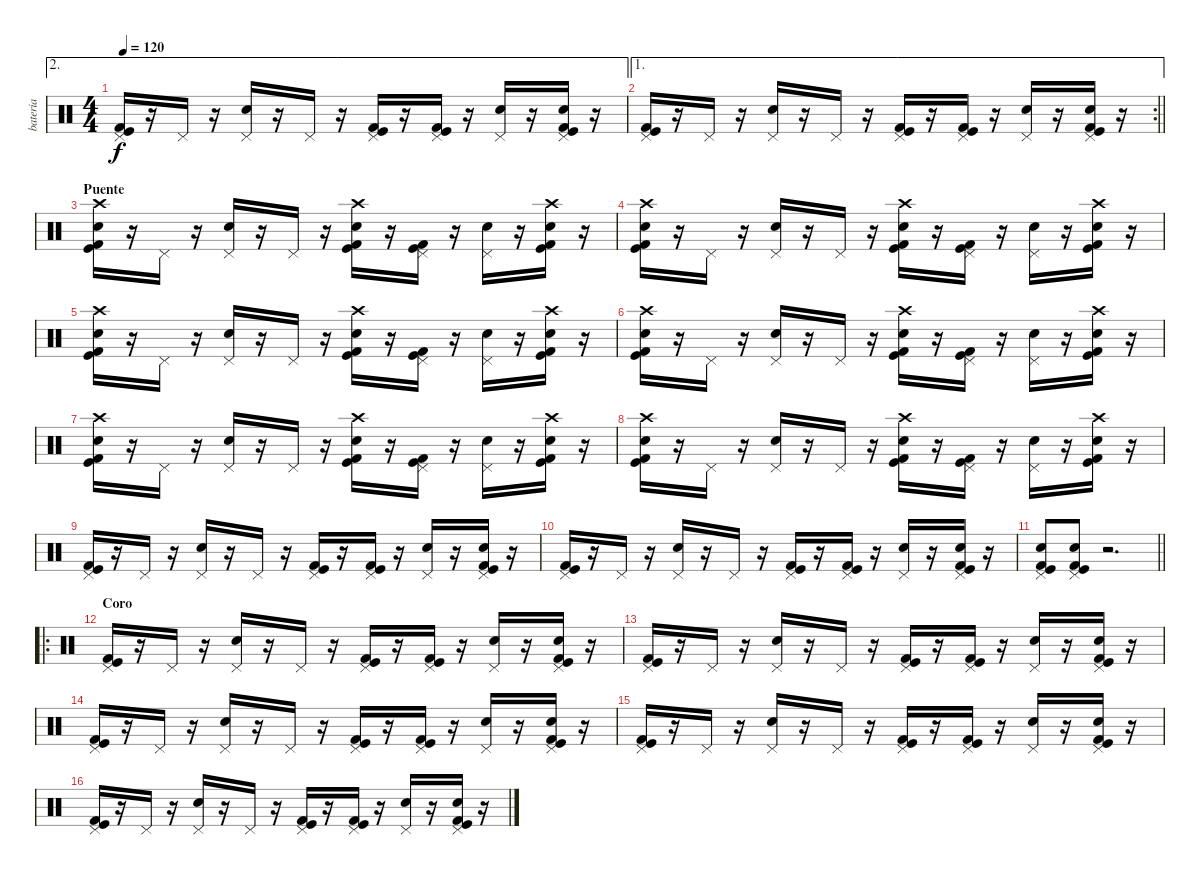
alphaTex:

\track ("bateria" "bateria") {instrument percussion}
\staff {score}
\articulation defaults
\ae 2
\ts (4 4)
\tempo 120
\clef neutral
\ks c
("Kick (hit) 2" "Kick (hit)" "Pedal Hi-Hat (hit)").16{dy f} r.16 "Pedal Hi-Hat (hit)".16 r.16 ("Electric Snare (hit)" "Pedal Hi-Hat (hit)").16 r.16 "Pedal Hi-Hat (hit)".16 r.16 ("Kick (hit) 2" "Kick (hit)" "Pedal Hi-Hat (hit)").16 r.16 ("Kick (hit) 2" "Kick (hit)" "Pedal Hi-Hat (hit)").16 r.16 ("Electric Snare (hit)" "Pedal Hi-Hat (hit)").16 r.16 ("Electric Snare (hit)" "Kick (hit) 2" "Kick (hit)" "Pedal Hi-Hat (hit)").16 r.16 |
\ae 1
\rc 2
\barLineRight lightlight
("Kick (hit) 2" "Kick (hit)" "Pedal Hi-Hat (hit)").16 r.16 "Pedal Hi-Hat (hit)".16 r.16 ("Electric Snare (hit)" "Pedal Hi-Hat (hit)").16 r.16 "Pedal Hi-Hat (hit)".16 r.16 ("Kick (hit) 2" "Kick (hit)" "Pedal Hi-Hat (hit)").16 r.16 ("Kick (hit) 2" "Kick (hit)" "Pedal Hi-Hat (hit)").16 r.16 ("Electric Snare (hit)" "Pedal Hi-Hat (hit)").16 r.16 ("Electric Snare (hit)" "Kick (hit) 2" "Kick (hit)" "Pedal Hi-Hat (hit)").16 r.16 |
\section ("" "Puente")
("Electric Snare (hit)" "Kick (hit) 2" "Kick (hit)" "Crash high (hit)").16 r.16 "Pedal Hi-Hat (hit)".16 r.16 ("Electric Snare (hit)" "Pedal Hi-Hat (hit)").16 r.16 "Pedal Hi-Hat (hit)".16 r.16 ("Electric Snare (hit)" "Kick (hit) 2" "Kick (hit)" "Crash high (hit)").16 r.16 ("Kick (hit) 2" "Kick (hit)" "Pedal Hi-Hat (hit)").16 r.16 ("Electric Snare (hit)" "Pedal Hi-Hat (hit)").16 r.16 ("Electric Snare (hit)" "Kick (hit) 2" "Kick (hit)" "Crash high (hit)").16 r.16 |
("Electric Snare (hit)" "Kick (hit) 2" "Kick (hit)" "Crash high (hit)").16 r.16 "Pedal Hi-Hat (hit)".16 r.16 ("Electric Snare (hit)" "Pedal Hi-Hat (hit)").16 r.16 "Pedal Hi-Hat (hit)".16 r.16 ("Electric Snare (hit)" "Kick (hit) 2" "Kick (hit)" "Crash high (hit)").16 r.16 ("Kick (hit) 2" "Kick (hit)" "Pedal Hi-Hat (hit)").16 r.16 ("Electric Snare (hit)" "Pedal Hi-Hat (hit)").16 r.16 ("Electric Snare (hit)" "Kick (hit) 2" "Kick (hit)" "Crash high (hit)").16 r.16 |
("Electric Snare (hit)" "Kick (hit) 2" "Kick (hit)" "Crash high (hit)").16 r.16 "Pedal Hi-Hat (hit)".16 r.16 ("Electric Snare (hit)" "Pedal Hi-Hat (hit)").16 r.16 "Pedal Hi-Hat (hit)".16 r.16 ("Electric Snare (hit)" "Kick (hit) 2" "Kick (hit)" "Crash high (hit)").16 r.16 ("Kick (hit) 2" "Kick (hit)" "Pedal Hi-Hat (hit)").16 r.16 ("Electric Snare (hit)" "Pedal Hi-Hat (hit)").16 r.16 ("Electric Snare (hit)" "Kick (hit) 2" "Kick (hit)" "Crash high (hit)").16 r.16 |
("Electric Snare (hit)" "Kick (hit) 2" "Kick (hit)" "Crash high (hit)").16 r.16 "Pedal Hi-Hat (hit)".16 r.16 ("Electric Snare (hit)" "Pedal Hi-Hat (hit)").16 r.16 "Pedal Hi-Hat (hit)".16 r.16 ("Electric Snare (hit)" "Kick (hit) 2" "Kick (hit)" "Crash high (hit)").16 r.16 ("Kick (hit) 2" "Kick (hit)" "Pedal Hi-Hat (hit)").16 r.16 ("Electric Snare (hit)" "Pedal Hi-Hat (hit)").16 r.16 ("Electric Snare (hit)" "Kick (hit) 2" "Kick (hit)" "Crash high (hit)").16 r.16 |
("Electric Snare (hit)" "Kick (hit) 2" "Kick (hit)" "Crash high (hit)").16 r.16 "Pedal Hi-Hat (hit)".16 r.16 ("Electric Snare (hit)" "Pedal Hi-Hat (hit)").16 r.16 "Pedal Hi-Hat (hit)".16 r.16 ("Electric Snare (hit)" "Kick (hit) 2" "Kick (hit)" "Crash high (hit)").16 r.16 ("Kick (hit) 2" "Kick (hit)" "Pedal Hi-Hat (hit)").16 r.16 ("Electric Snare (hit)" "Pedal Hi-Hat (hit)").16 r.16 ("Electric Snare (hit)" "Kick (hit) 2" "Kick (hit)" "Crash high (hit)").16 r.16 |
("Electric Snare (hit)" "Kick (hit) 2" "Kick (hit)" "Crash high (hit)").16 r.16 "Pedal Hi-Hat (hit)".16 r.16 ("Electric Snare (hit)" "Pedal Hi-Hat (hit)").16 r.16 "Pedal Hi-Hat (hit)".16 r.16 ("Electric Snare (hit)" "Kick (hit) 2" "Kick (hit)" "Crash high (hit)").16 r.16 ("Kick (hit) 2" "Kick (hit)" "Pedal Hi-Hat (hit)").16 r.16 ("Electric Snare (hit)" "Pedal Hi-Hat (hit)").16 r.16 ("Electric Snare (hit)" "Kick (hit) 2" "Kick (hit)" "Crash high (hit)").16 r.16 |
("Kick (hit) 2" "Kick (hit)" "Pedal Hi-Hat (hit)").16 r.16 "Pedal Hi-Hat (hit)".16 r.16 ("Electric Snare (hit)" "Pedal Hi-Hat (hit)").16 r.16 "Pedal Hi-Hat (hit)".16 r.16 ("Kick (hit) 2" "Kick (hit)" "Pedal Hi-Hat (hit)").16 r.16 ("Kick (hit) 2" "Kick (hit)" "Pedal Hi-Hat (hit)").16 r.16 ("Electric Snare (hit)" "Pedal Hi-Hat (hit)").16 r.16 ("Electric Snare (hit)" "Kick (hit) 2" "Kick (hit)" "Pedal Hi-Hat (hit)").16 r.16 |
("Kick (hit) 2" "Kick (hit)" "Pedal Hi-Hat (hit)").16 r.16 "Pedal Hi-Hat (hit)".16 r.16 ("Electric Snare (hit)" "Pedal Hi-Hat (hit)").16 r.16 "Pedal Hi-Hat (hit)".16 r.16 ("Kick (hit) 2" "Kick (hit)" "Pedal Hi-Hat (hit)").16 r.16 ("Kick (hit) 2" "Kick (hit)" "Pedal Hi-Hat (hit)").16 r.16 ("Electric Snare (hit)" "Pedal Hi-Hat (hit)").16 r.16 ("Electric Snare (hit)" "Kick (hit) 2" "Kick (hit)" "Pedal Hi-Hat (hit)").16 r.16 |
\barLineRight lightlight
("Electric Snare (hit)" "Kick (hit) 2" "Kick (hit)" "Pedal Hi-Hat (hit)").8 ("Electric Snare (hit)" "Kick (hit) 2" "Kick (hit)" "Pedal Hi-Hat (hit)").8 r.2{d} |
\ro
\section ("" "Coro")
("Kick (hit) 2" "Kick (hit)" "Pedal Hi-Hat (hit)").16 r.16 "Pedal Hi-Hat (hit)".16 r.16 ("Electric Snare (hit)" "Pedal Hi-Hat (hit)").16 r.16 "Pedal Hi-Hat (hit)".16 r.16 ("Kick (hit) 2" "Kick (hit)" "Pedal Hi-Hat (hit)").16 r.16 ("Kick (hit) 2" "Kick (hit)" "Pedal Hi-Hat (hit)").16 r.16 ("Electric Snare (hit)" "Pedal Hi-Hat (hit)").16 r.16 ("Electric Snare (hit)" "Kick (hit) 2" "Kick (hit)" "Pedal Hi-Hat (hit)").16 r.16 |
("Kick (hit) 2" "Kick (hit)" "Pedal Hi-Hat (hit)").16 r.16 "Pedal Hi-Hat (hit)".16 r.16 ("Electric Snare (hit)" "Pedal Hi-Hat (hit)").16 r.16 "Pedal Hi-Hat (hit)".16 r.16 ("Kick (hit) 2" "Kick (hit)" "Pedal Hi-Hat (hit)").16 r.16 ("Kick (hit) 2" "Kick (hit)" "Pedal Hi-Hat (hit)").16 r.16 ("Electric Snare (hit)" "Pedal Hi-Hat (hit)").16 r.16 ("Electric Snare (hit)" "Kick (hit) 2" "Kick (hit)" "Pedal Hi-Hat (hit)").16 r.16 |
("Kick (hit) 2" "Kick (hit)" "Pedal Hi-Hat (hit)").16 r.16 "Pedal Hi-Hat (hit)".16 r.16 ("Electric Snare (hit)" "Pedal Hi-Hat (hit)").16 r.16 "Pedal Hi-Hat (hit)".16 r.16 ("Kick (hit) 2" "Kick (hit)" "Pedal Hi-Hat (hit)").16 r.16 ("Kick (hit) 2" "Kick (hit)" "Pedal Hi-Hat (hit)").16 r.16 ("Electric Snare (hit)" "Pedal Hi-Hat (hit)").16 r.16 ("Electric Snare (hit)" "Kick (hit) 2" "Kick (hit)" "Pedal Hi-Hat (hit)").16 r.16 |
("Kick (hit) 2" "Kick (hit)" "Pedal Hi-Hat (hit)").16 r.16 "Pedal Hi-Hat (hit)".16 r.16 ("Electric Snare (hit)" "Pedal Hi-Hat (hit)").16 r.16 "Pedal Hi-Hat (hit)".16 r.16 ("Kick (hit) 2" "Kick (hit)" "Pedal Hi-Hat (hit)").16 r.16 ("Kick (hit) 2" "Kick (hit)" "Pedal Hi-Hat (hit)").16 r.16 ("Electric Snare (hit)" "Pedal Hi-Hat (hit)").16 r.16 ("Electric Snare (hit)" "Kick (hit) 2" "Kick (hit)" "Pedal Hi-Hat (hit)").16 r.16 |
("Kick (hit) 2" "Kick (hit)" "Pedal Hi-Hat (hit)").16 r.16 "Pedal Hi-Hat (hit)".16 r.16 ("Electric Snare (hit)" "Pedal Hi-Hat (hit)").16 r.16 "Pedal Hi-Hat (hit)".16 r.16 ("Kick (hit) 2" "Kick (hit)" "Pedal Hi-Hat (hit)").16 r.16 ("Kick (hit) 2" "Kick (hit)" "Pedal Hi-Hat (hit)").16 r.16 ("Electric Snare (hit)" "Pedal Hi-Hat (hit)").16 r.16 ("Electric Snare (hit)" "Kick (hit) 2" "Kick (hit)" "Pedal Hi-Hat (hit)").16 r.16
